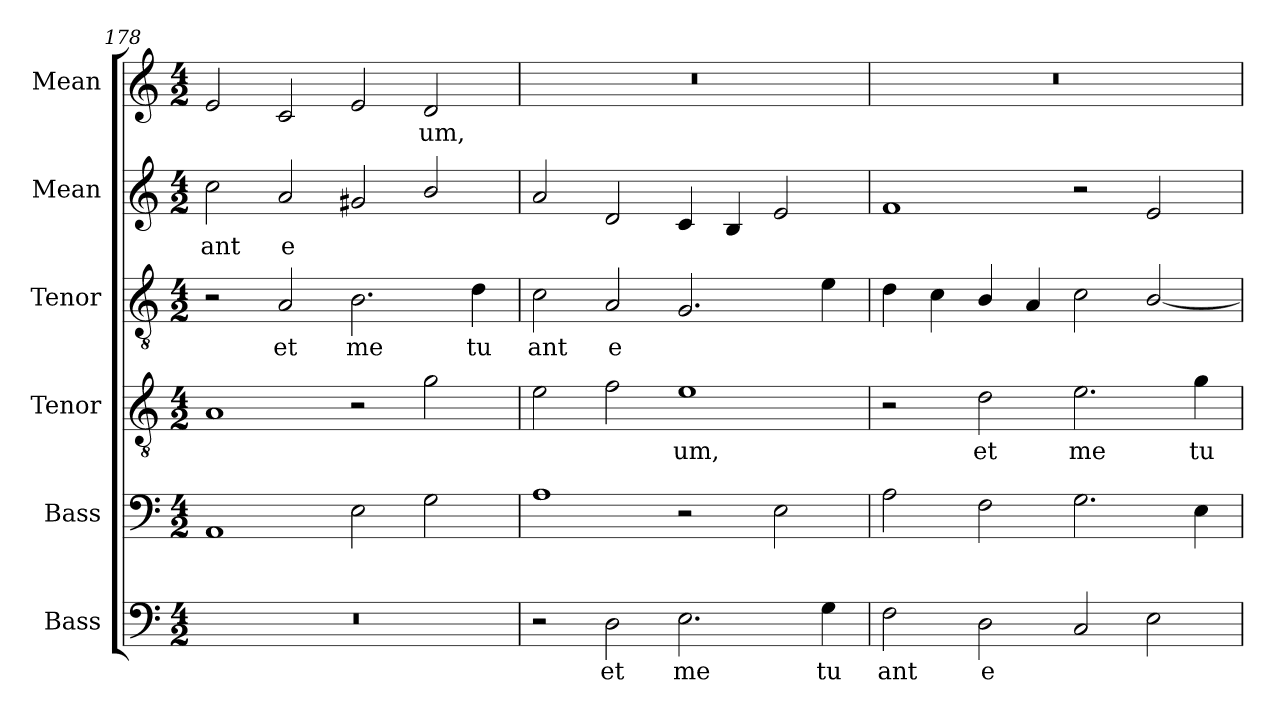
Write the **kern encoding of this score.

**kern	**text	**kern	**kern	**text	**kern	**text	**kern	**text	**kern	**text
*part6	*part6	*part5	*part4	*part4	*part3	*part3	*part2	*part2	*part1	*part1
*staff6	*staff6	*staff5	*staff4	*staff4	*staff3	*staff3	*staff2	*staff2	*staff1	*staff1
*I"Bass	*	*I"Bass	*I"Tenor	*	*I"Tenor	*	*I"Mean	*	*I"Mean	*
*I'B.	*	*I'B.	*I'T.	*	*I'T.	*	*I'M.	*	*I'M.	*
*clefF4	*	*clefF4	*clefGv2	*	*clefGv2	*	*clefG2	*	*clefG2	*
*	*	*	*ITrd7c12	*	*ITrd7c12	*	*	*	*	*
*k[]	*	*k[]	*k[]	*	*k[]	*	*k[]	*	*k[]	*
*a:	*	*a:	*a:	*	*a:	*	*a:	*	*a:	*
*M4/2	*	*M4/2	*M4/2	*	*M4/2	*	*M4/2	*	*M4/2	*
=178	=178	=178	=178	=178	=178	=178	=178	=178	=178	=178
!LO:N:vis=1	!	!	!	!	!	!	!	!	!	!
!	!	!	!	!	!	!	!	!LO:LY:b:color=#000000	!	!
0r	.	1AAi	1AAi	.	2r	.	2cci\	ant	2ei/	.
!	!	!	!	!	!	!LO:LY:b:color=#000000	!	!	!	!
!	!	!	!	!	!	!	!	!LO:LY:b:color=#000000	!	!
.	.	.	.	.	2AAi/	et	2ai/	e	2ci/	.
!	!	!	!	!	!	!LO:LY:b:color=#000000	!	!	!	!
.	.	2Ei\	2r	.	2.BBi\	me	2g#Xi/	.	2ei/	.
!	!	!	!	!	!	!	!	!	!	!LO:LY:b:color=#000000
.	.	2Gi\	2Gi\	.	.	.	2bi/	.	2di/	um,
!	!	!	!	!	!	!LO:LY:b:color=#000000	!	!	!	!
.	.	.	.	.	4Di\	tu	.	.	.	.
=179	=179	=179	=179	=179	=179	=179	=179	=179	=179	=179
!	!	!	!	!	!	!LO:LY:b:color=#000000	!	!	!LO:N:vis=1	!
2r	.	1Ai	2Ei\	.	2Ci\	ant	2ai/	.	0r	.
!	!LO:LY:b:color=#000000	!	!	!	!	!	!	!	!	!
!	!	!	!	!	!	!LO:LY:b:color=#000000	!	!	!	!
2Di\	et	.	2Fi\	.	2AAi/	e	2di/	.	.	.
!	!LO:LY:b:color=#000000	!	!	!	!	!	!	!	!	!
!	!	!	!	!LO:LY:b:color=#000000	!	!	!	!	!	!
2.Ei\	me	2r	1Ei	um,	2.GGi/	.	4ci/	.	.	.
.	.	.	.	.	.	.	4Bi/	.	.	.
.	.	2Ei\	.	.	.	.	2ei/	.	.	.
!	!LO:LY:b:color=#000000	!	!	!	!	!	!	!	!	!
4Gi\	tu	.	.	.	4Ei\	.	.	.	.	.
=180	=180	=180	=180	=180	=180	=180	=180	=180	=180	=180
!	!LO:LY:b:color=#000000	!	!	!	!	!	!	!	!LO:N:vis=1	!
2Fi\	ant	2Ai\	2r	.	4Di\	.	1fi	.	0r	.
.	.	.	.	.	4Ci\	.	.	.	.	.
!	!LO:LY:b:color=#000000	!	!	!	!	!	!	!	!	!
!	!	!	!	!LO:LY:b:color=#000000	!	!	!	!	!	!
2Di\	e	2Fi\	2Di\	et	4BBi/	.	.	.	.	.
.	.	.	.	.	4AAi/	.	.	.	.	.
!	!	!	!	!LO:LY:b:color=#000000	!	!	!	!	!	!
2Ci/	.	2.Gi\	2.Ei\	me	2Ci\	.	2r	.	.	.
2Ei\	.	.	.	.	[<2BBi/	.	2ei/	.	.	.
!	!	!	!	!LO:LY:b:color=#000000	!	!	!	!	!	!
.	.	4Ei\	4Gi\	tu	.	.	.	.	.	.
=	=	=	=	=	=	=	=	=	=	=
*-	*-	*-	*-	*-	*-	*-	*-	*-	*-	*-
